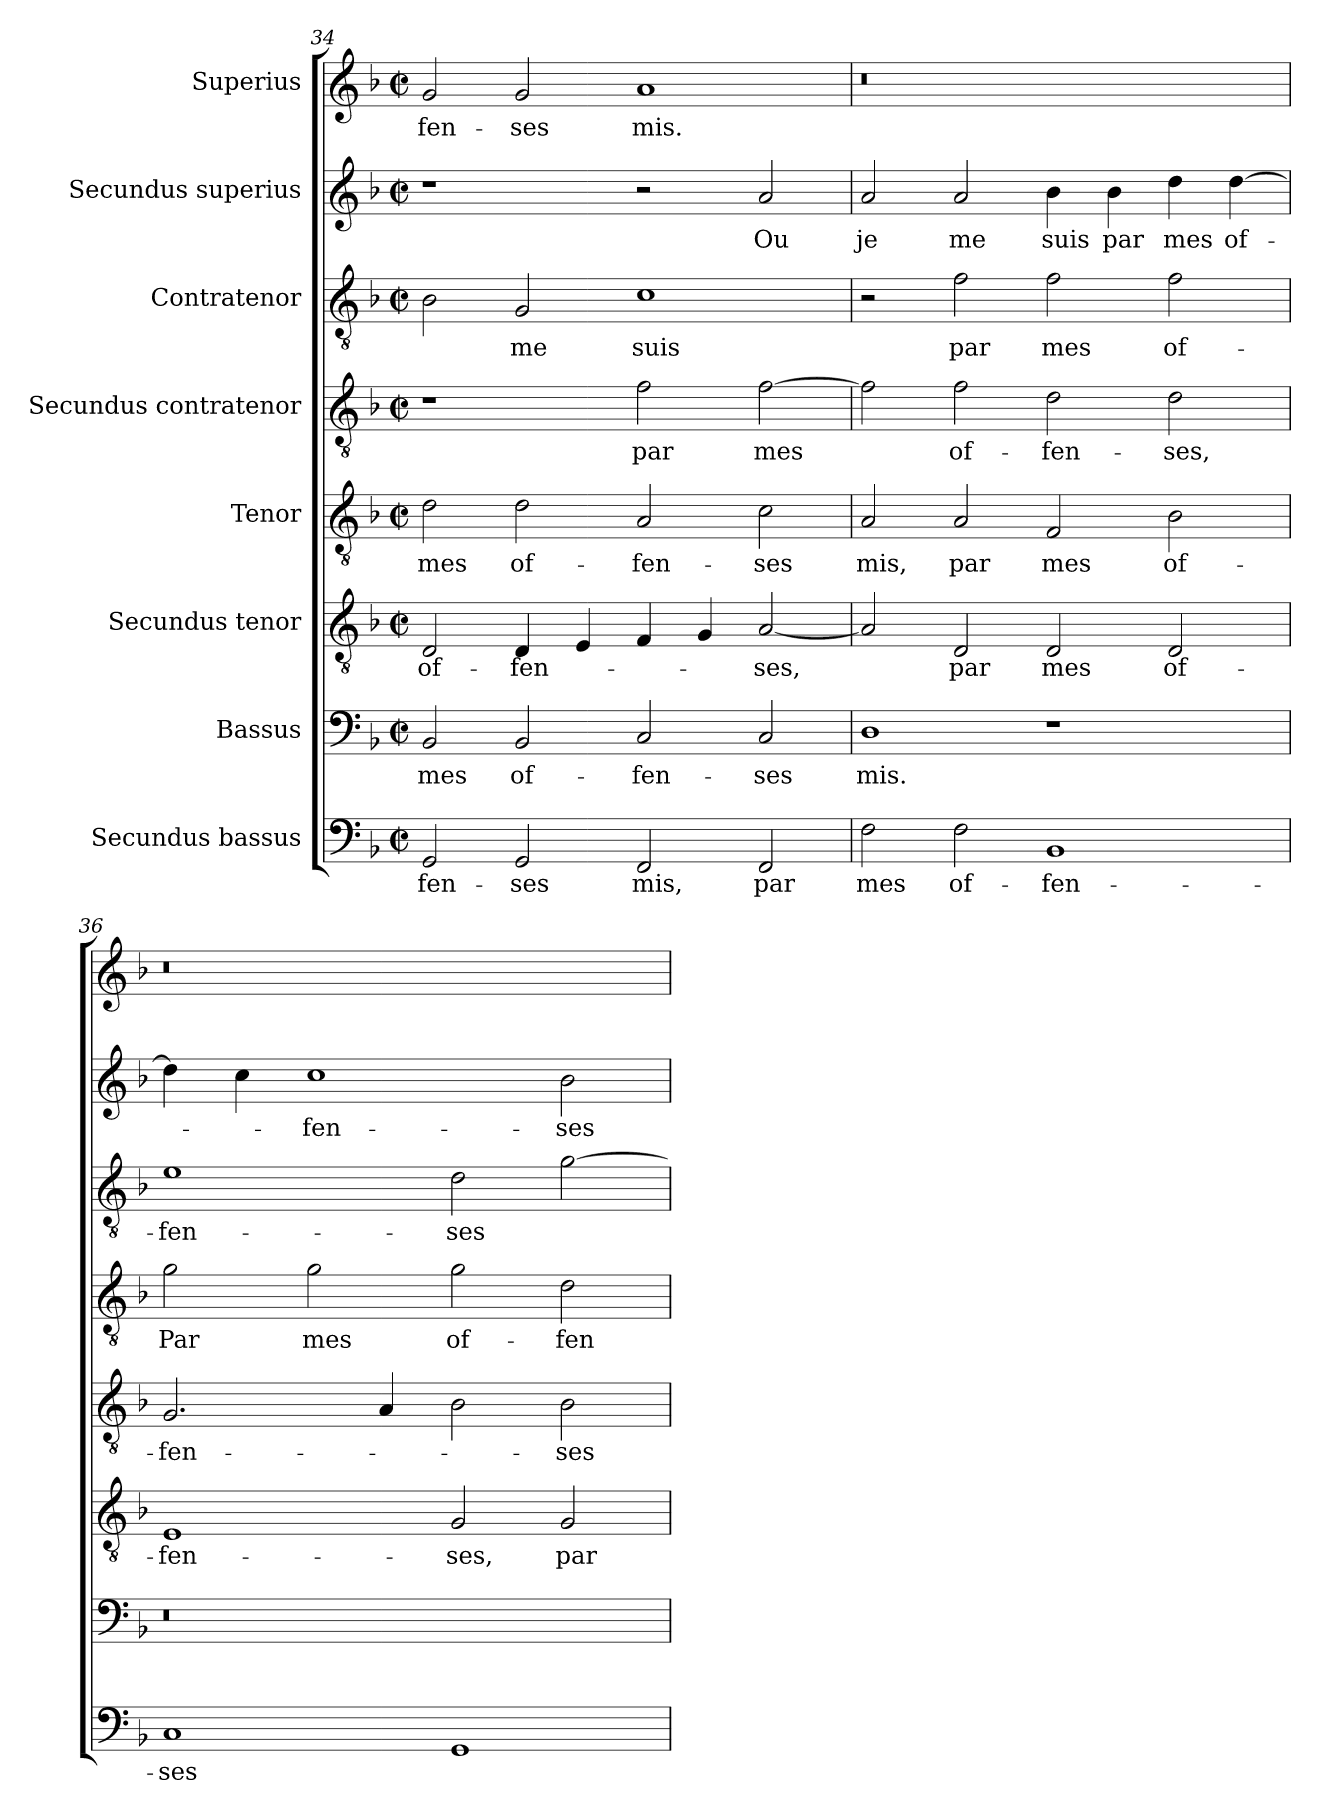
**kern	**text	**kern	**text	**kern	**text	**kern	**text	**kern	**text	**kern	**text	**kern	**text	**kern	**text
*part8	*part8	*part7	*part7	*part6	*part6	*part5	*part5	*part4	*part4	*part3	*part3	*part2	*part2	*part1	*part1
*staff8	*staff8	*staff7	*staff7	*staff6	*staff6	*staff5	*staff5	*staff4	*staff4	*staff3	*staff3	*staff2	*staff2	*staff1	*staff1
*I"Secundus bassus	*	*I"Bassus	*	*I"Secundus tenor	*	*I"Tenor	*	*I"Secundus contratenor	*	*I"Contratenor	*	*I"Secundus superius	*	*I"Superius	*
!!LO:LB:g=z
*clefF4	*	*clefF4	*	*clefGv2	*	*clefGv2	*	*clefGv2	*	*clefGv2	*	*clefG2	*	*clefG2	*
*k[b-]	*	*k[b-]	*	*k[b-]	*	*k[b-]	*	*k[b-]	*	*k[b-]	*	*k[b-]	*	*k[b-]	*
*F:	*	*F:	*	*F:	*	*F:	*	*F:	*	*F:	*	*F:	*	*F:	*
*M2/2	*	*M2/2	*	*M2/2	*	*M2/2	*	*M2/2	*	*M2/2	*	*M2/2	*	*M2/2	*
*met(c|)	*	*met(c|)	*	*met(c|)	*	*met(c|)	*	*met(c|)	*	*met(c|)	*	*met(c|)	*	*met(c|)	*
=34	=34	=34	=34	=34	=34	=34	=34	=34	=34	=34	=34	=34	=34	=34	=34
2GG/	-fen-	2BB-/	mes	2D/	of-	2d\	mes	1r	.	2B-\	.	1r	.	2g/	-fen-
2GG/	-ses	2BB-/	of-	4D/	-fen-	2d\	of-	.	.	2G/	me	.	.	2g/	-ses
.	.	.	.	4E/	.	.	.	.	.	.	.	.	.	.	.
2FF/	mis,	2C/	-fen-	4F/	.	2A/	-fen-	2f\	par	1c\	suis	2r	.	1a/	mis.
.	.	.	.	4G/	.	.	.	.	.	.	.	.	.	.	.
2FF/	par	2C/	-ses	[2A/	-ses,	2c\	-ses	[2f\	mes	.	.	2a/	Ou	.	.
=35	=35	=35	=35	=35	=35	=35	=35	=35	=35	=35	=35	=35	=35	=35	=35
!	!	!	!	!	!	!	!	!	!	!	!	!	!	!LO:N:vis=0	!
2F\	mes	1D\	mis.	2A/]	.	2A/	mis,	2f\]	.	2r	.	2a/	je	1r	.
2F\	of-	.	.	2D/	par	2A/	par	2f\	of-	2f\	par	2a/	me	.	.
1BB-/	-fen-	1r	.	2D/	mes	2F/	mes	2d\	-fen-	2f\	mes	4b-\	suis	1ryy	.
.	.	.	.	.	.	.	.	.	.	.	.	4b-\	par	.	.
.	.	.	.	2D/	of-	2B-\	of-	2d\	-ses,	2f\	of-	4dd\	mes	.	.
.	.	.	.	.	.	.	.	.	.	.	.	[4dd\	of-	.	.
=36	=36	=36	=36	=36	=36	=36	=36	=36	=36	=36	=36	=36	=36	=36	=36
!	!	!LO:N:vis=0	!	!	!	!	!	!	!	!	!	!	!	!LO:N:vis=0	!
1C/	-ses	1r	.	1E/	-fen-	2.G/	-fen-	2g\	Par	1e\	-fen-	4dd\]	.	1r	.
.	.	.	.	.	.	.	.	.	.	.	.	4cc\	.	.	.
.	.	.	.	.	.	.	.	2g\	mes	.	.	1cc\	-fen-	.	.
.	.	.	.	.	.	4A/	.	.	.	.	.	.	.	.	.
1GG/	.	1ryy	.	2G/	-ses,	2B-\	.	2g\	of-	2d\	-ses	.	.	1ryy	.
.	.	.	.	2G/	par	2B-\	-ses	2d\	-fen-	[2g\	.	2b-\	-ses	.	.
=	=	=	=	=	=	=	=	=	=	=	=	=	=	=	=
*-	*-	*-	*-	*-	*-	*-	*-	*-	*-	*-	*-	*-	*-	*-	*-
